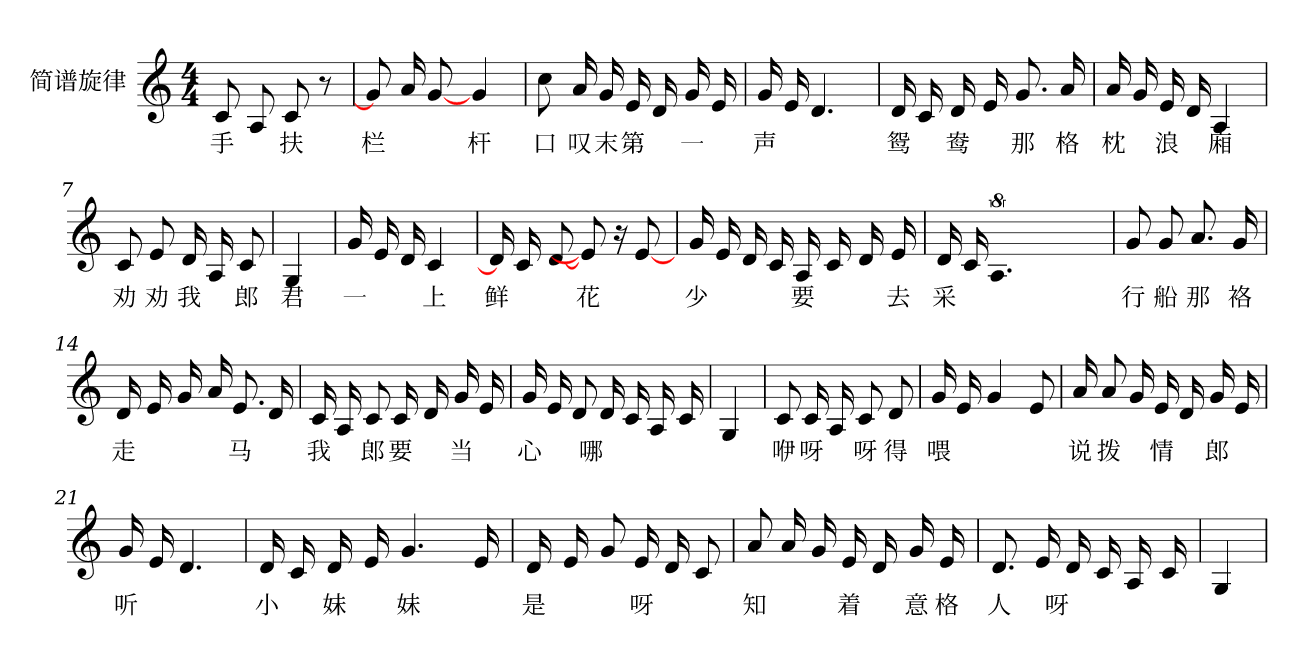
**kern	**text
*part1	*part1
*staff1	*staff1
*I"简谱旋律	*
*k[]	*
*M4/4	*
=1	=1
8c	手
8A	.
8c	扶
8r	.
=2	=2
8g]	栏
16a	.
!LO:N:vis=8	!
[8.g	.
4g	杆
=3	=3
8cc	口
16a	叹
16g	末
16e	第
16d	.
16g	一
16e	.
=4	=4
16g	声
16e	.
4.d	.
=5	=5
16d	鸳
16c	.
16d	鸯
16e	.
8.g	那
16a	格
=6	=6
16a	枕
16g	.
16e	浪
16d	.
4A	廂
=7	=7
8c	劝
8e	劝
16d	我
16A	.
8c	郎
=8	=8
4G	君
=9	=9
16g	一
16e	.
16d	.
4c	上
=10	=10
16d]	鲜
16c	.
[8d	.
8e]	花
16r	.
!LO:N:vis=8	!
[8.e	.
=11	=11
16g	少
16e	.
16d	.
16c	.
16A	要
16c	.
16d	.
16e	去
=12	=12
16d	采
16c	.
!LO:N:vis=1.	!
8%9A	.
=13	=13
8g	行
8g	船
8.a	那
16g	袼
=14	=14
16d	走
16e	.
16g	.
16a	.
8.e	马
16d	.
=15	=15
16c	我
16A	.
8c	郎
16c	要
16d	.
16g	当
16e	.
=16	=16
16g	心
16e	.
8d	.
16d	哪
16c	.
16A	.
16c	.
=17	=17
4G	.
=18	=18
8c	咿
16c	呀
16A	.
8c	呀
8d	得
=19	=19
16g	喂
16e	.
4g	.
8e	.
=20	=20
16a	说
8a	拨
16g	.
16e	情
16d	.
16g	郎
16e	.
=21	=21
16g	听
16e	.
4.d	.
=22	=22
16d	小
16c	.
16d	妹
16e	.
!LO:N:vis=4.	!
4..g	妹
16e	.
=23	=23
16d	是
16e	.
8g	.
16e	呀
16d	.
8c	.
=24	=24
8a	知
16a	.
16g	.
16e	着
16d	.
16g	意
16e	格
=25	=25
8.d	人
16e	.
16d	呀
16c	.
16A	.
16c	.
=26	=26
4G	.
=	=
*-	*-
